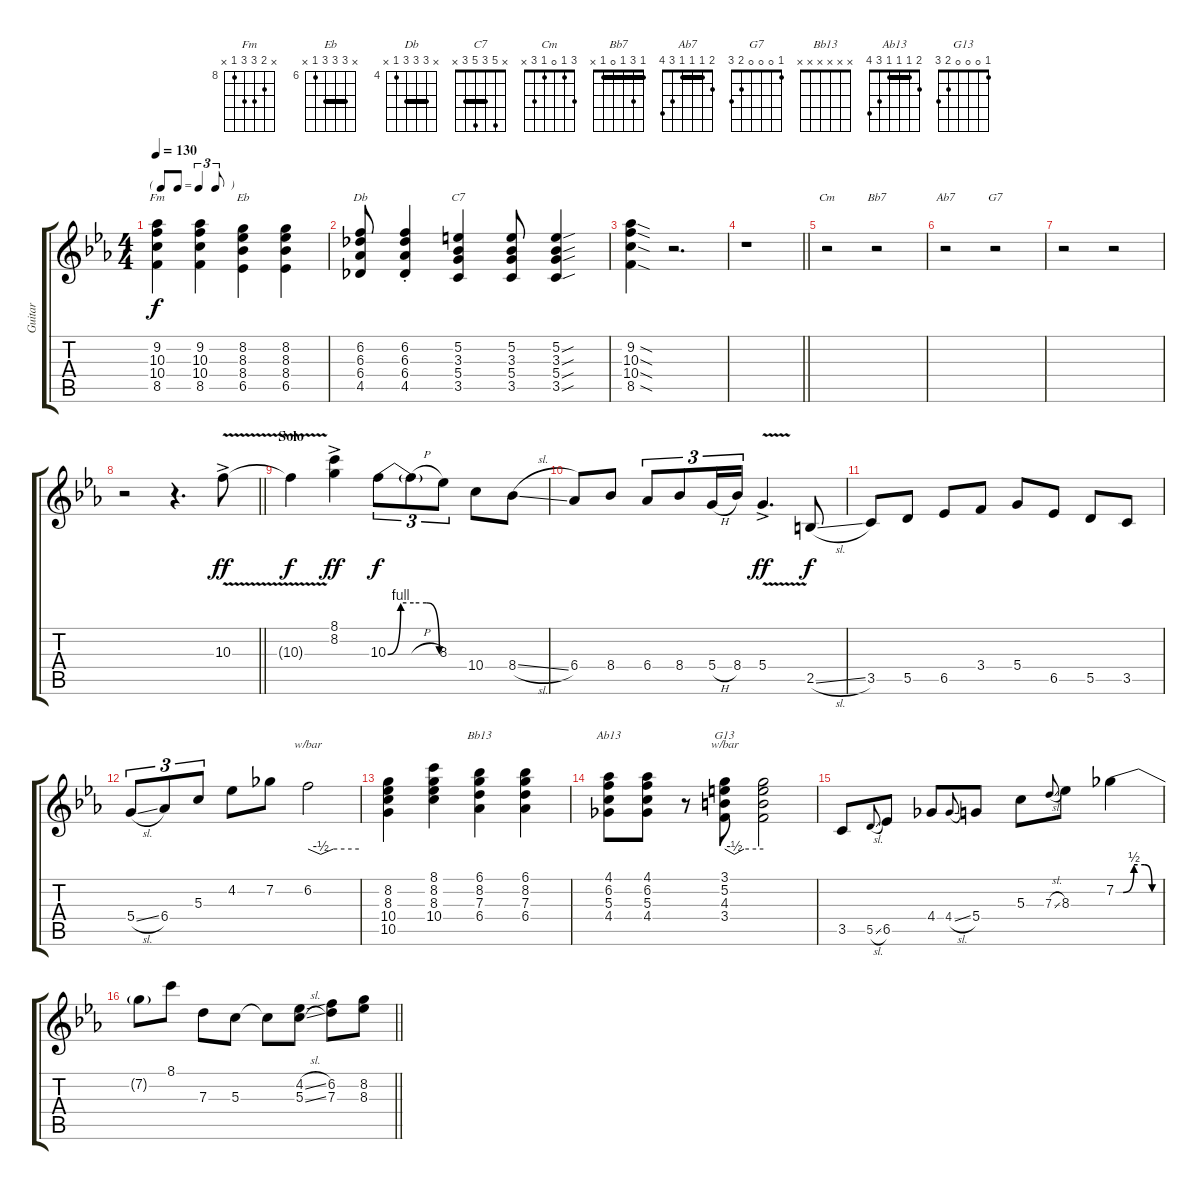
\track ("Guitar" "Guitar") {instrument electricguitarclean}
\staff {score tabs}
\tuning (E4 B3 G3 D3 A2 E2) {hide}
\chord ("Fm" x 9 10 10 8 x) {firstfret 8}
\chord ("Eb" x 8 8 8 6 x) {firstfret 6 barre 8}
\chord ("Db" x 6 6 6 4 x) {firstfret 4 barre 6}
\chord ("C7" x 5 3 5 3 x) {barre 3}
\chord ("Cm" 3 1 0 1 3 x)
\chord ("Bb7" 1 3 1 0 1 x) {barre 1}
\chord ("Ab7" 2 1 1 1 3 4) {barre 1}
\chord ("G7" 1 0 0 0 2 3)
\chord ("Bb13" x x x x x x)
\chord ("Ab13" 2 1 1 1 3 4) {barre 1}
\chord ("G13" 1 0 0 0 2 3)
\ts (4 4)
\tf triplet8th
\tempo 130
\clef g2
\ks eb
(9.2 10.3 10.4 8.5).4{ch "Fm" dy f} (9.2 10.3 10.4 8.5).4 (8.2 8.3 8.4 6.5).4{ch "Eb"} (8.2 8.3 8.4 6.5).4 |
(6.2 6.3 6.4 4.5).8{ch "Db"} (6.2{st} 6.3{st} 6.4{st} 4.5{st}).4 (5.2 3.3 5.4 3.5).4{ch "C7"} (5.2 3.3 5.4 3.5).8 (5.2{sou} 3.3{sou} 5.4{sou} 3.5{sou}).4 |
(9.2{sod} 10.3{sod} 10.4{sod} 8.5{sod}).4 r.2{d} |
\barLineRight lightlight
r.1 |
r.2{ch "Cm"} r.2{ch "Bb7"} |
r.2{ch "Ab7"} r.2{ch "G7"} |
r.2 r.2 |
\barLineRight lightlight
r.2 r.4{d} 10.3{v ac}.8{dy ff} |
\section ("" "Solo")
10.3{t}.4{dy f} (8.1{ac} 8.2).4{dy ff} 10.3{be (custom 0 0 15 4 30 4 45 4 60 0)}.8{tu (3 2) dy f} 10.3{h t}.8{tu (3 2)} 8.3.8{tu (3 2)} 10.4.8 8.4{sl}.8 |
6.4.8 8.4.8 6.4.8{tu (3 2)} 8.4.8{tu (3 2)} 5.4{h}.16{tu (3 2)} 8.4.16{tu (3 2)} 5.4{v ac}.4{d dy ff} 2.5{sl}.8{dy f} |
3.5.8 5.5.8 6.5.8 3.4.8 5.4.8 6.5.8 5.5.8 3.5.8 |
5.4{sl}.8{tu (3 2)} 6.4.8{tu (3 2)} 5.3.8{tu (3 2)} 4.2.8 7.2.8 6.2.2{tbe (custom default 0 0 15 -2 30 0 60 0)} |
(8.2 8.3 10.4 10.5).4 (8.1 8.2 8.3 10.4).4 (6.1 8.2 7.3 6.4).4{ch "Bb13"} (6.1 8.2 7.3 6.4).4 |
(4.1 6.2 5.3 4.4).8{ch "Ab13"} (4.1 6.2 5.3 4.4).8 r.8 (3.1 5.2 4.3 3.4).8{tbe (custom default 0 0 15 -2 30 0 60 0) ch "G13"} (3.1{t} 5.2{t} 4.3{t} 3.4{t}).2 |
3.5.8 5.5{sl}.8{gr onbeat} 6.5.8 4.4.8 4.4{sl}.8{gr onbeat} 5.4.8 5.3.8 7.3{sl}.8{gr onbeat} 8.3.8 7.2{be (custom 0 0 10 0 25 2 40 2 50 0 60 0)}.4 |
\barLineRight lightlight
7.2{t}.8 8.1.8 7.3.8 5.3.8 5.3{t}.8 (4.2{sl} 5.3{sl}).8 (6.2 7.3).8 (8.2 8.3).8
